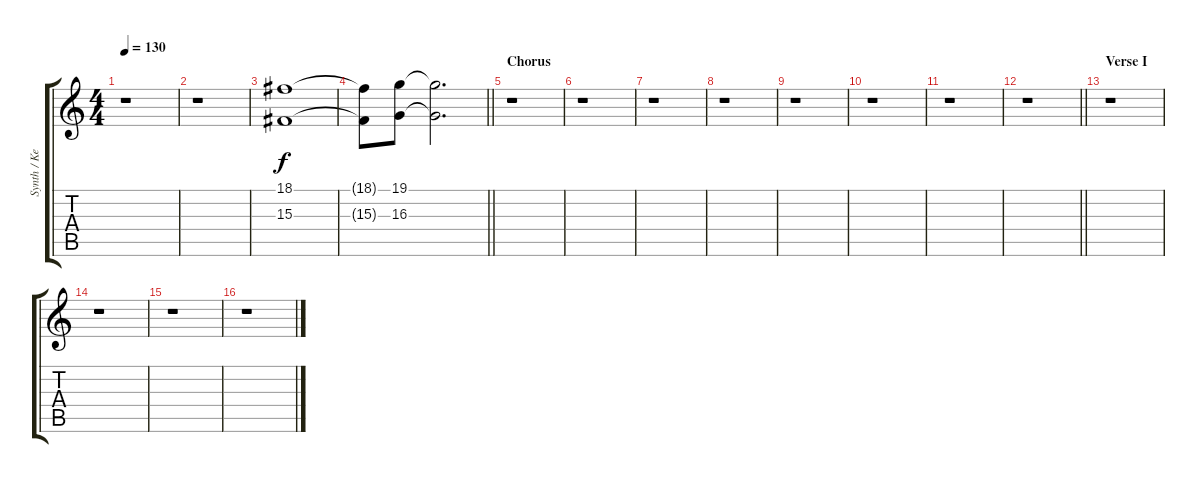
\track ("Synth / Keyboard" "Synth / Ke") {instrument choiraahs}
\staff {score tabs}
\tuning (C4 G3 Eb3 Bb2 F2 C2) {hide}
\ts (4 4)
\tempo 130
\clef g2
\ks c
r.1{dy f} |
r.1 |
(18.1 15.3).1 |
\barLineRight lightlight
(18.1{t} 15.3{t}).8 (19.1 16.3).8 (19.1{t} 16.3{t}).2{d} |
\section ("" "Chorus")
r.1 |
r.1 |
r.1 |
r.1 |
r.1 |
r.1 |
r.1 |
\barLineRight lightlight
r.1 |
\section ("" "Verse I")
r.1 |
r.1 |
r.1 |
r.1
